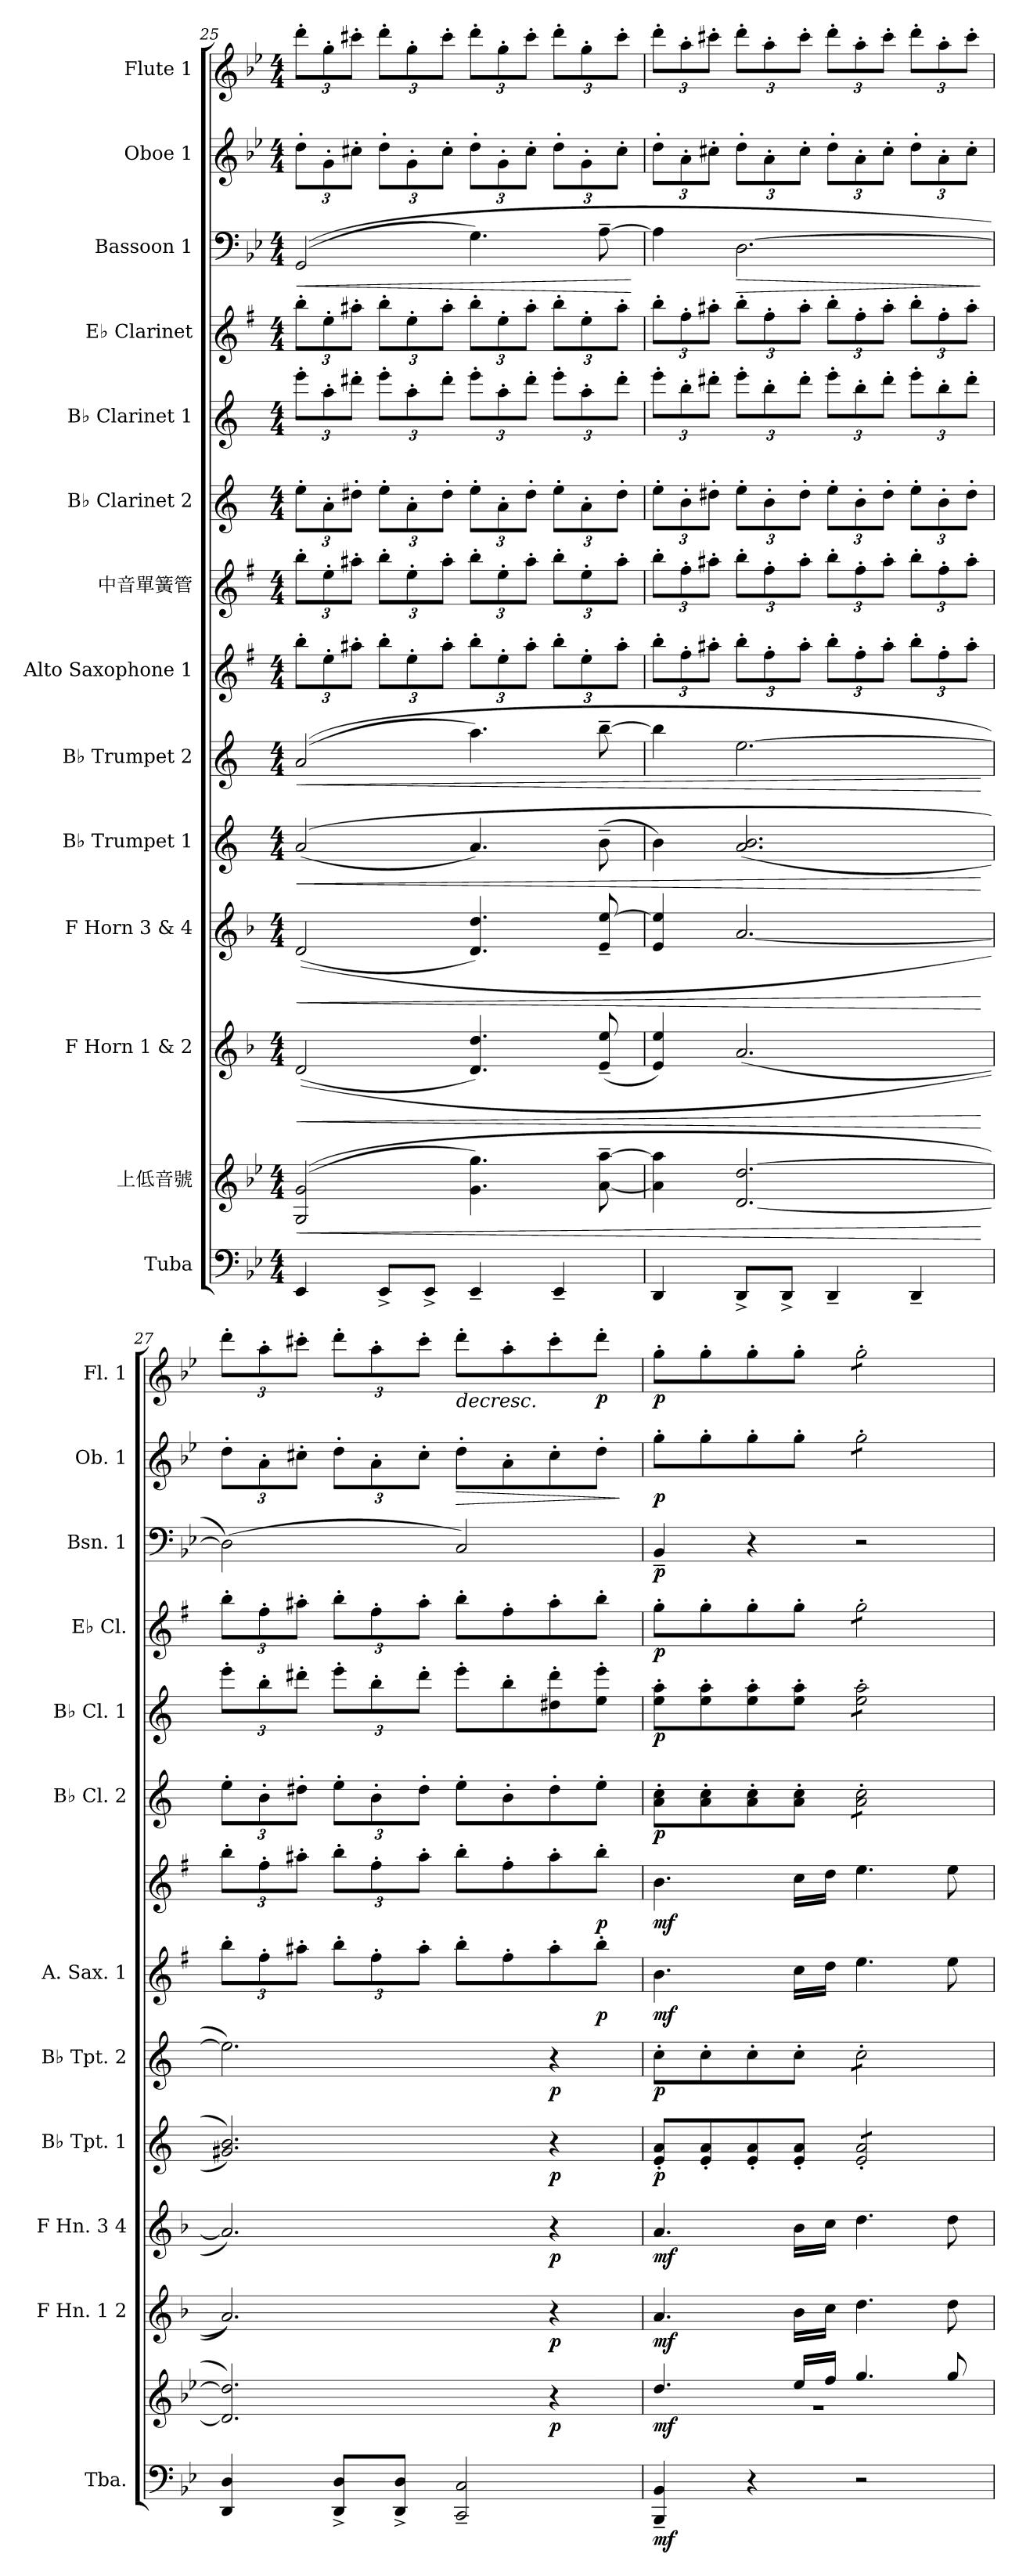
**kern	**dynam	**kern	**dynam	**kern	**dynam	**kern	**dynam	**kern	**dynam	**kern	**dynam	**kern	**dynam	**kern	**dynam	**kern	**dynam	**kern	**dynam	**kern	**dynam	**kern	**dynam	**kern	**dynam	**kern	**dynam
*part14	*part14	*part13	*part13	*part12	*part12	*part11	*part11	*part10	*part10	*part9	*part9	*part8	*part8	*part7	*part7	*part6	*part6	*part5	*part5	*part4	*part4	*part3	*part3	*part2	*part2	*part1	*part1
*staff14	*staff14	*staff13	*staff13	*staff12	*staff12	*staff11	*staff11	*staff10	*staff10	*staff9	*staff9	*staff8	*staff8	*staff7	*staff7	*staff6	*staff6	*staff5	*staff5	*staff4	*staff4	*staff3	*staff3	*staff2	*staff2	*staff1	*staff1
*I"Tuba	*	*I"上低音號	*	*I"F Horn 1 &amp; 2	*	*I"F Horn 3 &amp; 4	*	*I"B♭ Trumpet 1	*	*I"B♭ Trumpet 2	*	*I"Alto Saxophone 1	*	*I"中音單簧管	*	*I"B♭ Clarinet 2	*	*I"B♭ Clarinet 1	*	*I"E♭ Clarinet	*	*I"Bassoon 1	*	*I"Oboe 1	*	*I"Flute 1	*
*I'Tba.	*	*	*	*I'F Hn. 1 2	*	*I'F Hn. 3 4	*	*I'B♭ Tpt. 1	*	*I'B♭ Tpt. 2	*	*I'A. Sax. 1	*	*	*	*I'B♭ Cl. 2	*	*I'B♭ Cl. 1	*	*I'E♭ Cl.	*	*I'Bsn. 1	*	*I'Ob. 1	*	*I'Fl. 1	*
*clefF4	*	*clefG2	*	*clefG2	*	*clefG2	*	*clefG2	*	*clefG2	*	*clefG2	*	*clefG2	*	*clefG2	*	*clefG2	*	*clefG2	*	*clefF4	*	*clefG2	*	*clefG2	*
*	*	*ITrd8c14	*	*ITrd4c7	*	*ITrd4c7	*	*ITrd1c2	*	*ITrd1c2	*	*ITrd5c9	*	*ITrd5c9	*	*ITrd1c2	*	*ITrd1c2	*	*ITrd-2c-3	*	*	*	*	*	*	*
*k[b-e-]	*	*k[b-e-]	*	*k[b-e-]	*	*k[b-e-]	*	*k[b-e-]	*	*k[b-e-]	*	*k[b-e-]	*	*k[b-e-]	*	*k[b-e-]	*	*k[b-e-]	*	*k[b-e-]	*	*k[b-e-]	*	*k[b-e-]	*	*k[b-e-]	*
*M4/4	*	*M4/4	*	*M4/4	*	*M4/4	*	*M4/4	*	*M4/4	*	*M4/4	*	*M4/4	*	*M4/4	*	*M4/4	*	*M4/4	*	*M4/4	*	*M4/4	*	*M4/4	*
=25	=25	=25	=25	=25	=25	=25	=25	=25	=25	=25	=25	=25	=25	=25	=25	=25	=25	=25	=25	=25	=25	=25	=25	=25	=25	=25	=25
!	!	!	!LO:HP:b	!	!LO:HP:b	!	!LO:HP:b	!	!LO:HP:b	!	!LO:HP:b	!	!	!	!	!	!	!	!	!	!	!	!	!	!	!	!
*	*	*	*	*	*	*	*	*	*	*	*	*Xbrackettup	*	*Xbrackettup	*	*Xbrackettup	*	*Xbrackettup	*	*Xbrackettup	*	*	*	*	*	*	*
!	!	!	!	!	!	!	!	!	!	!	!	!	!	!	!	!	!	!	!	!	!	!	!LO:HP:b	!	!	!	!
*	*	*	*	*	*	*	*	*	*	*	*	*	*	*	*	*	*	*	*	*	*	*	*	*Xbrackettup	*	*Xbrackettup	*
4EE-/	.	(>(>2GG/ 2G/	<	(<(>2G/	<	(<(>2G/	<	(<(>2g/	<	(>(>2g/	<	12dd'\L	.	12dd'\L	.	12dd'\L	.	12ddd'\L	.	12ddd'\L	.	(>(>2GG/	<	12dd'\L	.	12ddd'\L	.
.	.	.	.	.	.	.	.	.	.	.	.	12g'\	.	12g'\	.	12g'\	.	12gg'\	.	12gg'\	.	.	.	12g'\	.	12gg'\	.
.	.	.	.	.	.	.	.	.	.	.	.	12cc#X'\J	.	12cc#X'\J	.	12cc#X'\J	.	12ccc#X'\J	.	12ccc#X'\J	.	.	.	12cc#X'\J	.	12ccc#X'\J	.
8EE-^/L	.	.	.	.	.	.	.	.	.	.	.	12dd'\L	.	12dd'\L	.	12dd'\L	.	12ddd'\L	.	12ddd'\L	.	.	.	12dd'\L	.	12ddd'\L	.
.	.	.	.	.	.	.	.	.	.	.	.	12g'\	.	12g'\	.	12g'\	.	12gg'\	.	12gg'\	.	.	.	12g'\	.	12gg'\	.
8EE-^/J	.	.	.	.	.	.	.	.	.	.	.	.	.	.	.	.	.	.	.	.	.	.	.	.	.	.	.
.	.	.	.	.	.	.	.	.	.	.	.	12cc#'\J	.	12cc#'\J	.	12cc#'\J	.	12ccc#'\J	.	12ccc#'\J	.	.	.	12cc#'\J	.	12ccc#'\J	.
4EE-~/	.	4.G\ 4.g\)	.	4.G/ 4.g/)	.	4.G/ 4.g/)	.	4.g/)	.	4.gg\)	.	12dd'\L	.	12dd'\L	.	12dd'\L	.	12ddd'\L	.	12ddd'\L	.	4.G\)	.	12dd'\L	.	12ddd'\L	.
.	.	.	.	.	.	.	.	.	.	.	.	12g'\	.	12g'\	.	12g'\	.	12gg'\	.	12gg'\	.	.	.	12g'\	.	12gg'\	.
.	.	.	.	.	.	.	.	.	.	.	.	12cc#'\J	.	12cc#'\J	.	12cc#'\J	.	12ccc#'\J	.	12ccc#'\J	.	.	.	12cc#'\J	.	12ccc#'\J	.
4EE-~/	.	.	.	.	.	.	.	.	.	.	.	12dd'\L	.	12dd'\L	.	12dd'\L	.	12ddd'\L	.	12ddd'\L	.	.	.	12dd'\L	.	12ddd'\L	.
.	.	.	.	.	.	.	.	.	.	.	.	12g'\	.	12g'\	.	12g'\	.	12gg'\	.	12gg'\	.	.	.	12g'\	.	12gg'\	.
.	.	[8A\~ [8a\~	.	(<8A/~ 8a/~	.	8A/~ [8a/~	.	(>8a~\	.	[8aa~\	.	.	.	.	.	.	.	.	.	.	.	[8A~\	.	.	.	.	.
.	.	.	.	.	.	.	.	.	.	.	.	12cc#'\J	.	12cc#'\J	.	12cc#'\J	.	12ccc#'\J	.	12ccc#'\J	.	.	.	12cc#'\J	.	12ccc#'\J	.
.	.	.	.	.	.	.	.	.	.	.	.	.	.	.	.	.	.	.	.	.	.	.	[	.	.	.	.
=26	=26	=26	=26	=26	=26	=26	=26	=26	=26	=26	=26	=26	=26	=26	=26	=26	=26	=26	=26	=26	=26	=26	=26	=26	=26	=26	=26
4DD/	.	4A\] 4a\]	.	4A/ 4a/)	.	4A/ 4a/]	.	4a\)	.	4aa\]	.	12dd'\L	.	12dd'\L	.	12dd'\L	.	12ddd'\L	.	12ddd'\L	.	4A\]	.	12dd'\L	.	12ddd'\L	.
.	.	.	.	.	.	.	.	.	.	.	.	12a'\	.	12a'\	.	12a'\	.	12aa'\	.	12aa'\	.	.	.	12a'\	.	12aa'\	.
.	.	.	.	.	.	.	.	.	.	.	.	12cc#X'\J	.	12cc#X'\J	.	12cc#X'\J	.	12ccc#X'\J	.	12ccc#X'\J	.	.	.	12cc#X'\J	.	12ccc#X'\J	.
!	!	!	!	!	!	!	!	!	!	!	!	!	!	!	!	!	!	!	!	!	!	!	!LO:HP:b	!	!	!	!
8DD^/L	.	[2.D/ [2.d/	.	(<2.d/	.	[2.d/	.	(<2.g/ 2.a/	.	[2.dd\	.	12dd'\L	.	12dd'\L	.	12dd'\L	.	12ddd'\L	.	12ddd'\L	.	[2.D\	>	12dd'\L	.	12ddd'\L	.
.	.	.	.	.	.	.	.	.	.	.	.	12a'\	.	12a'\	.	12a'\	.	12aa'\	.	12aa'\	.	.	.	12a'\	.	12aa'\	.
8DD^/J	.	.	.	.	.	.	.	.	.	.	.	.	.	.	.	.	.	.	.	.	.	.	.	.	.	.	.
.	.	.	.	.	.	.	.	.	.	.	.	12cc#'\J	.	12cc#'\J	.	12cc#'\J	.	12ccc#'\J	.	12ccc#'\J	.	.	.	12cc#'\J	.	12ccc#'\J	.
4DD~/	.	.	.	.	.	.	.	.	.	.	.	12dd'\L	.	12dd'\L	.	12dd'\L	.	12ddd'\L	.	12ddd'\L	.	.	.	12dd'\L	.	12ddd'\L	.
.	.	.	.	.	.	.	.	.	.	.	.	12a'\	.	12a'\	.	12a'\	.	12aa'\	.	12aa'\	.	.	.	12a'\	.	12aa'\	.
.	.	.	.	.	.	.	.	.	.	.	.	12cc#'\J	.	12cc#'\J	.	12cc#'\J	.	12ccc#'\J	.	12ccc#'\J	.	.	.	12cc#'\J	.	12ccc#'\J	.
4DD~/	.	.	.	.	.	.	.	.	.	.	.	12dd'\L	.	12dd'\L	.	12dd'\L	.	12ddd'\L	.	12ddd'\L	.	.	.	12dd'\L	.	12ddd'\L	.
.	.	.	.	.	.	.	.	.	.	.	.	12a'\	.	12a'\	.	12a'\	.	12aa'\	.	12aa'\	.	.	.	12a'\	.	12aa'\	.
.	.	.	.	.	.	.	.	.	.	.	.	12cc#'\J	.	12cc#'\J	.	12cc#'\J	.	12ccc#'\J	.	12ccc#'\J	.	.	.	12cc#'\J	.	12ccc#'\J	.
.	.	.	[	.	[	.	[	.	[	.	[	.	.	.	.	.	.	.	.	.	.	.	]	.	.	.	.
=27	=27	=27	=27	=27	=27	=27	=27	=27	=27	=27	=27	=27	=27	=27	=27	=27	=27	=27	=27	=27	=27	=27	=27	=27	=27	=27	=27
4DD/ 4D/	.	2.D/] 2.d/])	.	2.d/))	.	2.d/])	.	2.f#X/ 2.a/))	.	2.dd\])	.	12dd'\L	.	12dd'\L	.	12dd'\L	.	12ddd'\L	.	12ddd'\L	.	(>2D\])	.	12dd'\L	.	12ddd'\L	.
.	.	.	.	.	.	.	.	.	.	.	.	12a'\	.	12a'\	.	12a'\	.	12aa'\	.	12aa'\	.	.	.	12a'\	.	12aa'\	.
.	.	.	.	.	.	.	.	.	.	.	.	12cc#X'\J	.	12cc#X'\J	.	12cc#X'\J	.	12ccc#X'\J	.	12ccc#X'\J	.	.	.	12cc#X'\J	.	12ccc#X'\J	.
8DD/^ 8D/^L	.	.	.	.	.	.	.	.	.	.	.	12dd'\L	.	12dd'\L	.	12dd'\L	.	12ddd'\L	.	12ddd'\L	.	.	.	12dd'\L	.	12ddd'\L	.
.	.	.	.	.	.	.	.	.	.	.	.	12a'\	.	12a'\	.	12a'\	.	12aa'\	.	12aa'\	.	.	.	12a'\	.	12aa'\	.
8DD/^ 8D/^J	.	.	.	.	.	.	.	.	.	.	.	.	.	.	.	.	.	.	.	.	.	.	.	.	.	.	.
.	.	.	.	.	.	.	.	.	.	.	.	12cc#'\J	.	12cc#'\J	.	12cc#'\J	.	12ccc#'\J	.	12ccc#'\J	.	.	.	12cc#'\J	.	12ccc#'\J	.
!	!	!	!	!	!	!	!	!	!	!	!	!	!	!	!	!	!	!	!	!	!	!	!	!	!LO:HP:b	!	!LO:HP:b
2CC/~ 2C/~	.	.	.	.	.	.	.	.	.	.	.	8dd'\L	.	8dd'\L	.	8dd'\L	.	8ddd'\L	.	8ddd'\L	.	2C/)	.	8dd'\L	>	8ddd'\L	>
.	.	.	.	.	.	.	.	.	.	.	.	8a'\	.	8a'\	.	8a'\	.	8aa'\	.	8aa'\	.	.	.	8a'\	.	8aa'\	.
!	!	!	!LO:DY:b	!	!LO:DY:b	!	!LO:DY:b	!	!LO:DY:b	!	!LO:DY:b	!	!	!	!	!	!	!	!	!	!	!	!	!	!	!	!
.	.	4r	p	4r	p	4r	p	4r	p	4r	p	8cc#'\	.	8cc#'\	.	8cc#'\	.	8cc#X\' 8ccc#\'	.	8ccc#'\	.	.	.	8cc#'\	.	8ccc#'\	.
!	!	!	!	!	!	!	!	!	!	!	!	!	!LO:DY:b	!	!LO:DY:b	!	!	!	!	!	!	!	!	!	!	!	!LO:DY:b
.	.	.	.	.	.	.	.	.	.	.	.	8dd'\J	p	8dd'\J	p	8dd'\J	.	8dd\' 8ddd\'J	.	8ddd'\J	.	.	.	8dd'\J	.	8ddd'\J	p
.	.	.	.	.	.	.	.	.	.	.	.	.	.	.	.	.	.	.	.	.	.	.	.	.	]	.	]
=28	=28	=28	=28	=28	=28	=28	=28	=28	=28	=28	=28	=28	=28	=28	=28	=28	=28	=28	=28	=28	=28	=28	=28	=28	=28	=28	=28
*	*	*^	*	*	*	*	*	*	*	*	*	*	*	*	*	*	*	*	*	*	*	*	*	*	*	*	*
!	!LO:DY:b	!	!	!LO:DY:b	!	!LO:DY:b	!	!LO:DY:b	!	!LO:DY:b	!	!LO:DY:b	!	!LO:DY:b	!	!LO:DY:b	!	!LO:DY:b	!	!LO:DY:b	!	!LO:DY:b	!	!LO:DY:b	!	!LO:DY:b	!	!LO:DY:b
4BBB-/~ 4BB-/~	mf	4.d/	1r	mf	4.d/	mf	4.d/	mf	8d/' 8g/'L	p	8b-'\L	p	4.d\	mf	4.d\	mf	8g\' 8b-\'L	p	8dd\' 8gg\'L	p	8bb-'\L	p	4BB-~/	p	8gg'\L	p	8gg'\L	p
.	.	.	.	.	.	.	.	.	8d/' 8g/'	.	8b-'\	.	.	.	.	.	8g\' 8b-\'	.	8dd\' 8gg\'	.	8bb-'\	.	.	.	8gg'\	.	8gg'\	.
4r	.	.	.	.	.	.	.	.	8d/' 8g/'	.	8b-'\	.	.	.	.	.	8g\' 8b-\'	.	8dd\' 8gg\'	.	8bb-'\	.	4r	.	8gg'\	.	8gg'\	.
.	.	16e-/LL	.	.	16e-\LL	.	16e-\LL	.	8d/' 8g/'J	.	8b-'\J	.	16e-\LL	.	16e-\LL	.	8g\' 8b-\'J	.	8dd\' 8gg\'J	.	8bb-'\J	.	.	.	8gg'\J	.	8gg'\J	.
.	.	16f/JJ	.	.	16f\JJ	.	16f\JJ	.	.	.	.	.	16f\JJ	.	16f\JJ	.	.	.	.	.	.	.	.	.	.	.	.	.
*	*	*	*	*	*	*	*	*	*tremolo	*	*	*	*	*	*	*	*	*	*	*	*	*	*	*	*	*	*	*
*	*	*	*	*	*	*	*	*	*	*	*tremolo	*	*	*	*	*	*	*	*	*	*	*	*	*	*	*	*	*
*	*	*	*	*	*	*	*	*	*	*	*	*	*	*	*	*	*tremolo	*	*	*	*	*	*	*	*	*	*	*
*	*	*	*	*	*	*	*	*	*	*	*	*	*	*	*	*	*	*	*tremolo	*	*	*	*	*	*	*	*	*
*	*	*	*	*	*	*	*	*	*	*	*	*	*	*	*	*	*	*	*	*	*tremolo	*	*	*	*	*	*	*
*	*	*	*	*	*	*	*	*	*	*	*	*	*	*	*	*	*	*	*	*	*	*	*	*	*tremolo	*	*	*
*	*	*	*	*	*	*	*	*	*	*	*	*	*	*	*	*	*	*	*	*	*	*	*	*	*	*	*tremolo	*
2r	.	4.g/	.	.	4.g\	.	4.g\	.	8d/' 8g/'L	.	8b-'\L	.	4.g\	.	4.g\	.	8g\' 8b-\'L	.	8dd\' 8gg\'L	.	8bb-'\L	.	2r	.	8gg'\L	.	8gg'\L	.
.	.	.	.	.	.	.	.	.	8d/' 8g/'	.	8b-'\	.	.	.	.	.	8g\' 8b-\'	.	8dd\' 8gg\'	.	8bb-'\	.	.	.	8gg'\	.	8gg'\	.
.	.	.	.	.	.	.	.	.	8d/' 8g/'	.	8b-'\	.	.	.	.	.	8g\' 8b-\'	.	8dd\' 8gg\'	.	8bb-'\	.	.	.	8gg'\	.	8gg'\	.
.	.	8g/	.	.	8g\	.	8g\	.	8d/' 8g/'J	.	8b-'\J	.	8g\	.	8g\	.	8g\' 8b-\'J	.	8dd\' 8gg\'J	.	8bb-'\J	.	.	.	8gg'\J	.	8gg'\J	.
*	*	*	*	*	*	*	*	*	*	*	*	*	*	*	*	*	*	*	*	*	*	*	*	*	*	*	*Xtremolo	*
*	*	*	*	*	*	*	*	*	*	*	*	*	*	*	*	*	*	*	*	*	*	*	*	*	*Xtremolo	*	*	*
*	*	*	*	*	*	*	*	*	*	*	*	*	*	*	*	*	*	*	*	*	*Xtremolo	*	*	*	*	*	*	*
*	*	*	*	*	*	*	*	*	*	*	*	*	*	*	*	*	*	*	*Xtremolo	*	*	*	*	*	*	*	*	*
*	*	*	*	*	*	*	*	*	*	*	*	*	*	*	*	*	*Xtremolo	*	*	*	*	*	*	*	*	*	*	*
*	*	*	*	*	*	*	*	*	*	*	*Xtremolo	*	*	*	*	*	*	*	*	*	*	*	*	*	*	*	*	*
*	*	*	*	*	*	*	*	*	*Xtremolo	*	*	*	*	*	*	*	*	*	*	*	*	*	*	*	*	*	*	*
*	*	*v	*v	*	*	*	*	*	*	*	*	*	*	*	*	*	*	*	*	*	*	*	*	*	*	*	*	*
=	=	=	=	=	=	=	=	=	=	=	=	=	=	=	=	=	=	=	=	=	=	=	=	=	=	=	=
*-	*-	*-	*-	*-	*-	*-	*-	*-	*-	*-	*-	*-	*-	*-	*-	*-	*-	*-	*-	*-	*-	*-	*-	*-	*-	*-	*-
